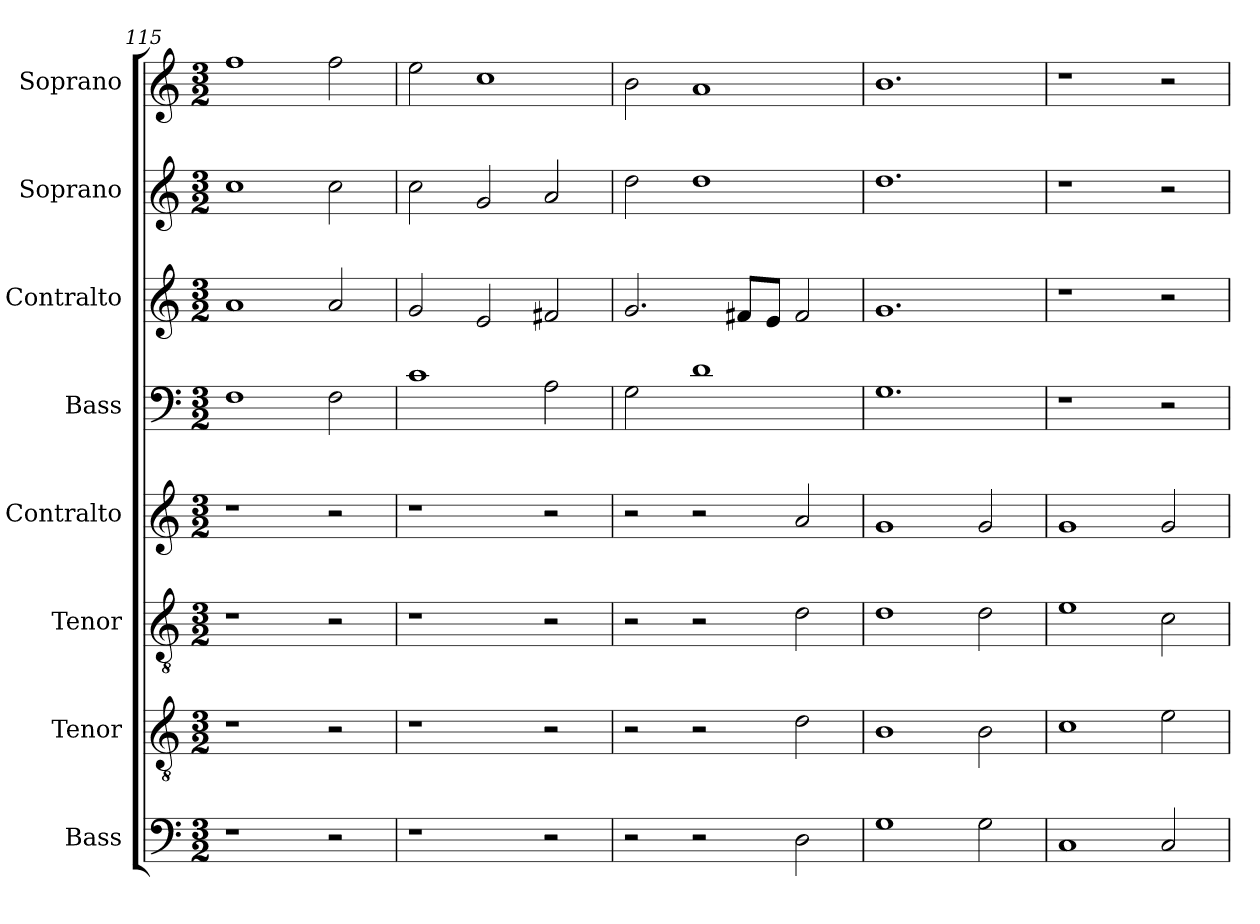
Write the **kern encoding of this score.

**kern	**kern	**kern	**kern	**kern	**kern	**kern	**kern
*part8	*part7	*part6	*part5	*part4	*part3	*part2	*part1
*staff8	*staff7	*staff6	*staff5	*staff4	*staff3	*staff2	*staff1
*I"Bass	*I"Tenor	*I"Tenor	*I"Contralto	*I"Bass	*I"Contralto	*I"Soprano	*I"Soprano
*I'B	*I'T	*I'T	*I'A	*I'B	*I'A	*I'S	*I'S
*clefF4	*clefGv2	*clefGv2	*clefG2	*clefF4	*clefG2	*clefG2	*clefG2
*k[]	*k[]	*k[]	*k[]	*k[]	*k[]	*k[]	*k[]
*G:mix	*G:mix	*G:mix	*G:mix	*G:mix	*G:mix	*G:mix	*G:mix
*M3/2	*M3/2	*M3/2	*M3/2	*M3/2	*M3/2	*M3/2	*M3/2
=115	=115	=115	=115	=115	=115	=115	=115
1r	1r	1r	1r	1F	1a	1cc	1ff
2r	2r	2r	2r	2F	2a	2cc	2ff
=116	=116	=116	=116	=116	=116	=116	=116
1r	1r	1r	1r	1c	2g	2cc	2ee
.	.	.	.	.	2e	2g	1cc
2r	2r	2r	2r	2A	2f#X	2a	.
=117	=117	=117	=117	=117	=117	=117	=117
2r	2r	2r	2r	2G	2.g	2dd	2b
2r	2r	2r	2r	1d	.	1dd	1a
.	.	.	.	.	8f#X/L	.	.
.	.	.	.	.	8e/J	.	.
2D	2d	2d	2a	.	2f#	.	.
=118	=118	=118	=118	=118	=118	=118	=118
1G	1B	1d	1g	1.G	1.g	1.dd	1.b
2G	2B	2d	2g	.	.	.	.
=119	=119	=119	=119	=119	=119	=119	=119
1C	1c	1e	1g	1r	1r	1r	1r
2C	2e	2c	2g	2r	2r	2r	2r
=	=	=	=	=	=	=	=
*-	*-	*-	*-	*-	*-	*-	*-
